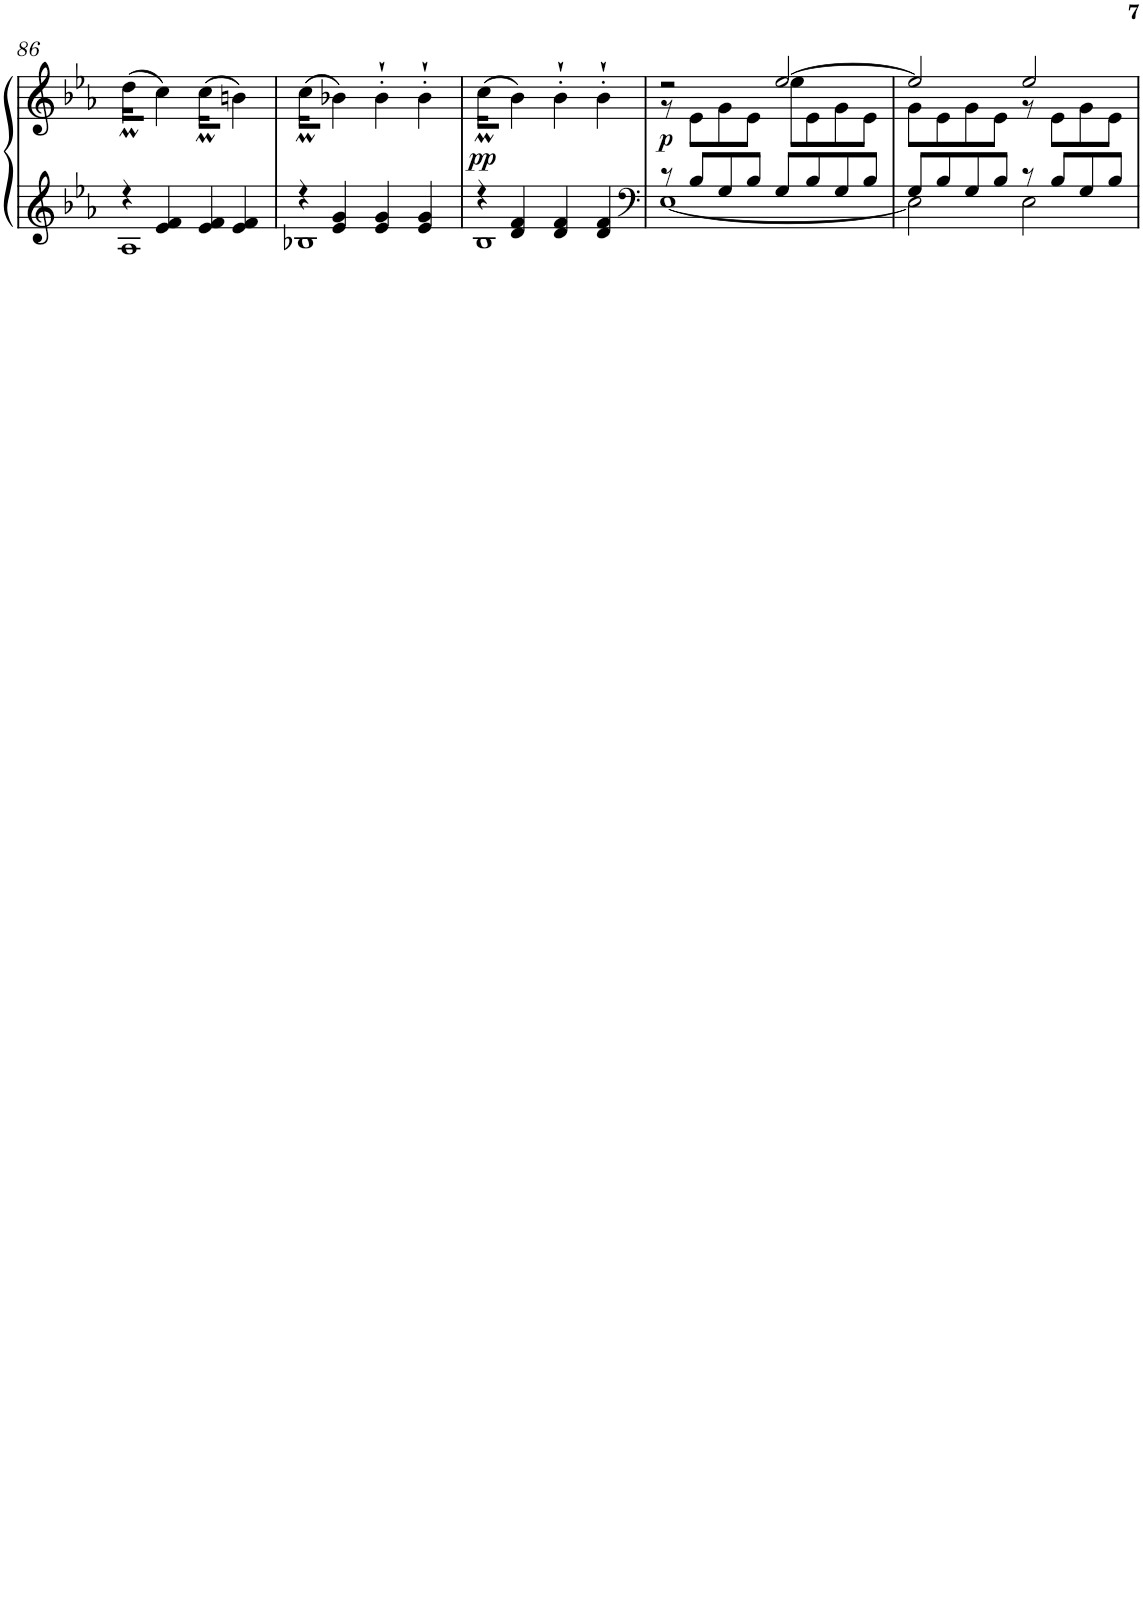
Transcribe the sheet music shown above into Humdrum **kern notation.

**kern	**kern	**dynam
*part1	*part1	*part1
*staff2	*staff1	*staff1/2
*I"Piano	*	*
*I'Pno	*	*
!!LO:PB:g=z
*clefG2	*clefG2	*
*k[b-e-a-]	*k[b-e-a-]	*
*E-:	*E-:	*
*M2/2	*M2/2	*
*met(c|)	*met(c|)	*
=86	=86	=86
*^	*^	*
4r	1A-	(>4ddm\	16ddLL	.
.	.	.	16ee-J	.
.	.	.	8ddJ	.
4e-/ 4f/	.	4cc\)	4ryy	.
4e-/ 4f/	.	(>4ccM\	16ccLL	.
.	.	.	16ddJ	.
.	.	.	8ccJ	.
4e-/ 4f/	.	4bn\)	4ryy	.
=87	=87	=87	=87	=87
4r	1B-X	(>4ccM\	16ccLL	.
.	.	.	16ddJ	.
.	.	.	8ccJ	.
4e-/ 4g/	.	4b-X\)	2.ryy	.
4e-/ 4g/	.	4b-'`\	.	.
4e-/ 4g/	.	4b-'`\	.	.
=88	=88	=88	=88	=88
!	!	!	!	!LO:DY:b
4r	1B-	(>4ccM\	16ccLL	pp
.	.	.	16ddJ	.
.	.	.	8ccJ	.
4d/ 4f/	.	4b-\)	2.ryy	.
4d/ 4f/	.	4b-'`\	.	.
4d/ 4f/	.	4b-'`\	.	.
=89	=89	=89	=89	=89
*clefF4	*	*	*	*
!	!	!	!	!LO:DY:b
8r	[1E-	2r	8r	p
8B-/L	.	.	8e-\L	.
8G/	.	.	8g\	.
8B-/J	.	.	8e-\J	.
8G/L	.	[2ee-/	8ee-\L	.
8B-/	.	.	8e-\	.
8G/	.	.	8g\	.
8B-/J	.	.	8e-\J	.
=90	=90	=90	=90	=90
8G/L	2E-\]	2ee-/]	8g\L	.
8B-/	.	.	8e-\	.
8G/	.	.	8g\	.
8B-/J	.	.	8e-\J	.
8r	2E-\	2ee-/	8r	.
8B-/L	.	.	8e-\L	.
8G/	.	.	8g\	.
8B-/J	.	.	8e-\J	.
*v	*v	*	*	*
*	*v	*v	*
=	=	=
*-	*-	*-
